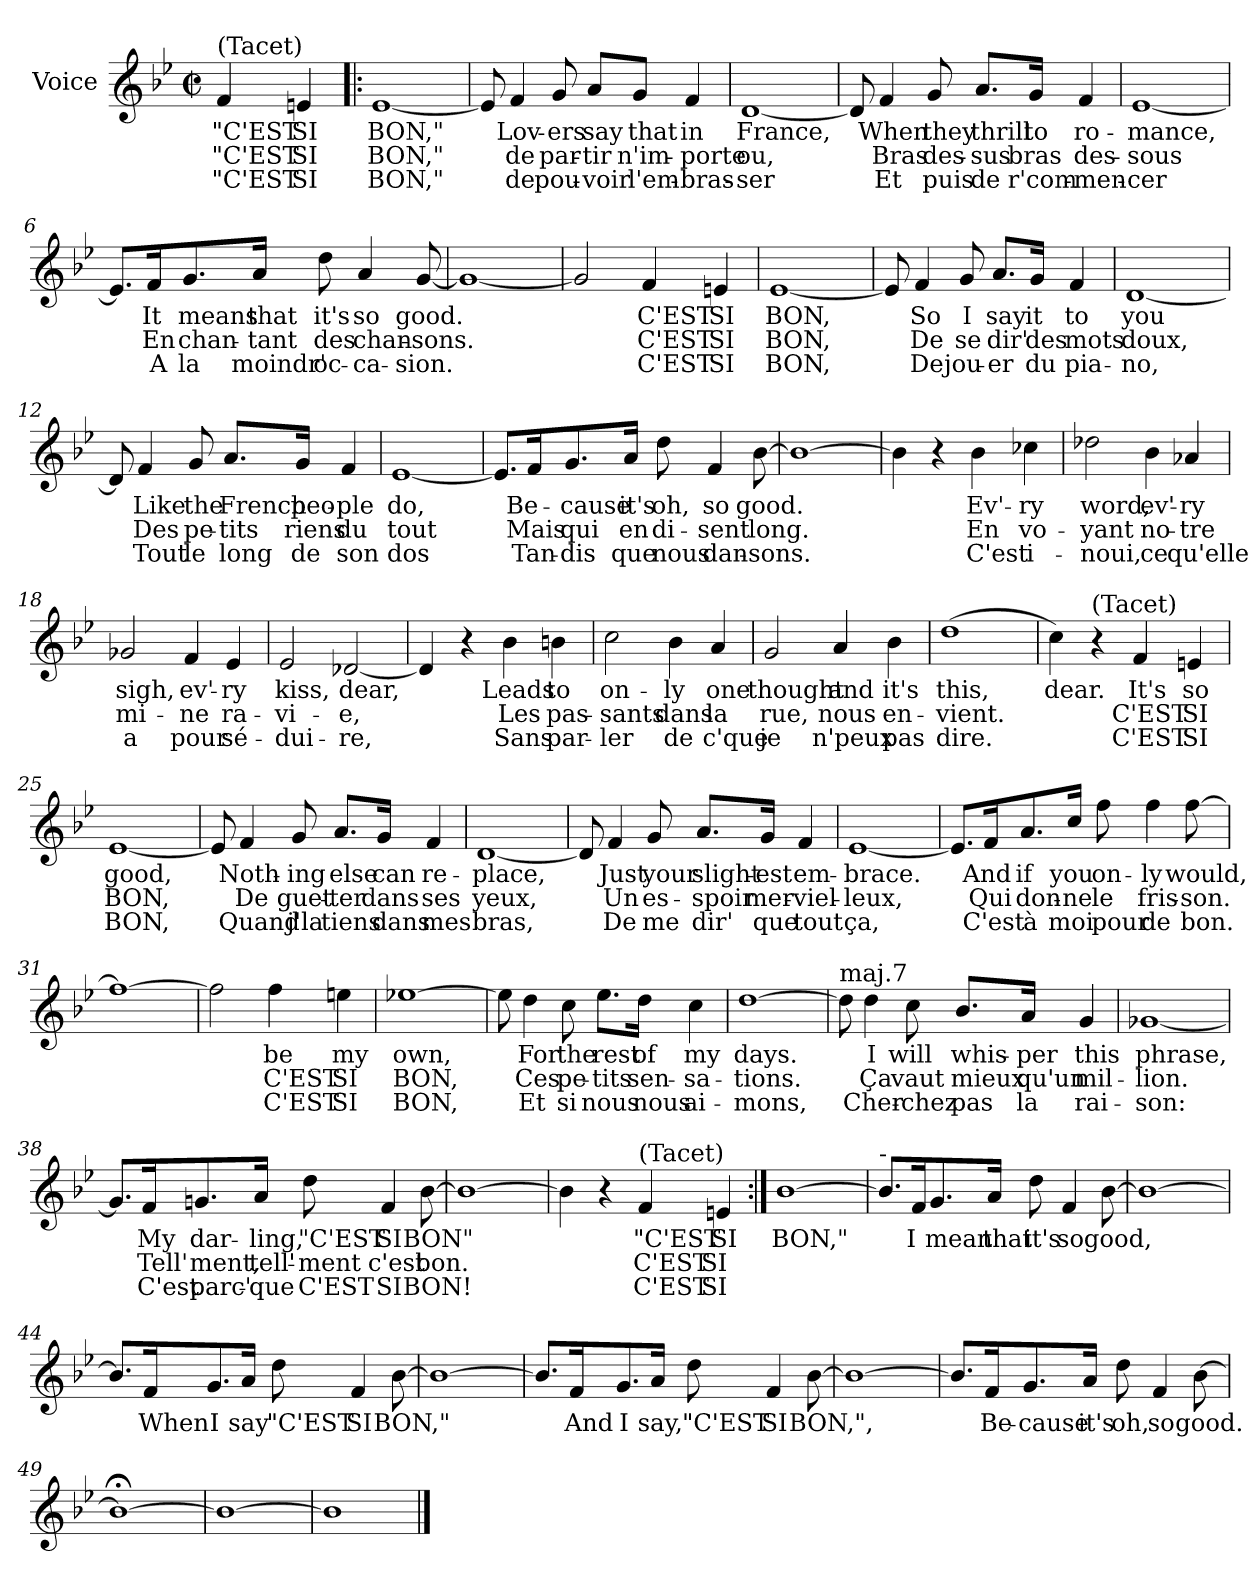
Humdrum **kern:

**kern	**text	**text	**text
*part1	*part1	*part1	*part1
*staff1	*staff1	*staff1	*staff1
*I"Voice	*	*	*
*I'Vo.	*	*	*
*clefG2	*	*	*
*k[b-e-]	*	*	*
*B-:	*	*	*
*M2/2	*	*	*
*met(c|)	*	*	*
=	=	=	=
!LO:TX:a:t=(Tacet)	!	!	!
4f/	"C'EST	"C'EST	"C'EST
4en/	SI	SI	SI
=1!|:	=1!|:	=1!|:	=1!|:
[1e-	BON,"	BON,"	BON,"
=2	=2	=2	=2
8e-/]	.	.	.
4f/	Lov-	de	de
8g/	-ers	par-	pou-
8a/L	say	-tir	-voir
8g/J	that	n'im-	l'em-
4f/	in	-porte	-bras-
=3	=3	=3	=3
[1d	France,	ou,	-ser
=4	=4	=4	=4
8d/]	.	.	.
4f/	When	Bras	Et
8g/	they	des-	puis
8.a/L	thrill	-sus	de
16g/Jk	to	bras	r'com-
4f/	ro-	des-	-men-
=5	=5	=5	=5
[1e-	-mance,	-sous	-cer
!!LO:LB:g=z
=6	=6	=6	=6
8.e-/L]	.	.	.
16f/K	It	En	A
8.g/	means	chan-	la
16a/Jk	that	-tant	moindr'
8dd\	it's	des	oc-
4a/	so	chan-	-ca-
[8g/	good.	-sons.	-sion.
=7	=7	=7	=7
1g_	.	.	.
=8	=8	=8	=8
2g/]	.	.	.
4f/	C'EST	C'EST	C'EST
4en/	SI	SI	SI
=9	=9	=9	=9
[1e-	BON,	BON,	BON,
=10	=10	=10	=10
8e-/]	.	.	.
4f/	So	De	De
8g/	I	se	jou-
8.a/L	say	dir'	-er
16g/Jk	it	des	du
4f/	to	mots	pia-
=11	=11	=11	=11
[1d	you	doux,	-no,
!!LO:LB:g=z
=12	=12	=12	=12
8d/]	.	.	.
4f/	Like	Des	Tout
8g/	the	pe-	le
8.a/L	French	-tits	long
16g/Jk	peo-	riens	de
4f/	-ple	du	son
=13	=13	=13	=13
[1e-	do,	tout	dos
=14	=14	=14	=14
8.e-/L]	.	.	.
16f/K	Be-	Mais	Tan-
8.g/	-cause	qui	-dis
16a/Jk	it's	en	que
8dd\	oh,	di-	nous
4f/	so	-sent	dan-
[8b-\	good.	long.	-sons.
=15	=15	=15	=15
1b-_	.	.	.
=16	=16	=16	=16
4b-\]	.	.	.
4r	.	.	.
4b-\	Ev'-	En	C'est
4cc-X\	-ry	vo-	i-
!!LO:LB:g=z
=17	=17	=17	=17
2dd-X\	word,	-yant	-noui,
4b-\	ev'-	no-	ce
4a-X/	-ry	-tre	qu'elle
=18	=18	=18	=18
2g-X/	sigh,	mi-	a
4f/	ev'-	-ne	pour
4e-/	-ry	ra-	sé-
=19	=19	=19	=19
2e-/	kiss,	-vi-	-dui-
[2d-X/	dear,	-e,	-re,
=20	=20	=20	=20
4d-/]	.	.	.
4r	.	.	.
4b-\	Leads	Les	Sans
4bn\	to	pas-	par-
=21	=21	=21	=21
2cc\	on-	-sants	-ler
4b-\	-ly	dans	de
4a/	one	la	c'que
=22	=22	=22	=22
2g/	thought	rue,	je
4a/	and	nous	n'peux
4b-\	it's	en-	pas
=23	=23	=23	=23
(1dd	this,	-vient.	dire.
!!LO:LB:g=z
=24	=24	=24	=24
4cc\)	dear.	.	.
!LO:TX:a:t=(Tacet)	!	!	!
4r	.	.	.
4f/	It's	C'EST	C'EST
4en/	so	SI	SI
=25	=25	=25	=25
[1e-	good,	BON,	BON,
=26	=26	=26	=26
8e-/]	.	.	.
4f/	Noth-	De	Quand
8g/	-ing	guet-	j'la
8.a/L	else	-ter	tiens
16g/Jk	can	dans	dans
4f/	re-	ses	mes
=27	=27	=27	=27
[1d	-place,	yeux,	bras,
=28	=28	=28	=28
8d/]	.	.	.
4f/	Just	Un	De
8g/	your	es-	me
8.a/L	slight-	-spoir	dir'
16g/Jk	-est	mer-	que
4f/	em-	-viel-	tout
!!LO:LB:g=z
=29	=29	=29	=29
[1e-	-brace.	-leux,	ça,
=30	=30	=30	=30
8.e-/L]	.	.	.
16f/K	And	Qui	C'est
8.a/	if	don-	à
16cc/Jk	you	-ne	moi
8ff\	on-	le	pour
4ff\	-ly	fris-	de
[8ff\	would,	-son.	bon.
=31	=31	=31	=31
1ff_	.	.	.
=32	=32	=32	=32
2ff\]	.	.	.
4ff\	be	C'EST	C'EST
4een\	my	SI	SI
=33	=33	=33	=33
[1ee-X	own,	BON,	BON,
=34	=34	=34	=34
8ee-\]	.	.	.
4dd\	For	Ces	Et
8cc\	the	pe-	si
8.ee-\L	rest	-tits	nous
16dd\Jk	of	sen-	nous
4cc\	my	-sa-	ai-
!!LO:PB:g=z
=35	=35	=35	=35
[1dd	days.	-tions.	-mons,
=36	=36	=36	=36
!LO:TX:a:t=maj.7	!	!	!
8dd\]	.	.	.
4dd\	I	Ça	Cher-
8cc\	will	vaut	-chez
8.b-/L	whis-	mieux	pas
16a/Jk	-per	qu'un	la
4g/	this	mil-	rai-
=37	=37	=37	=37
[1g-X	phrase,	-lion.	-son:
!!LO:LB:g=z
=38	=38	=38	=38
8.g-/L]	.	.	.
16f/K	My	Tell'	C'est
8.gn/	dar-	ment,	parc'-
16a/Jk	-ling,	tell'-	-que
8dd\	"C'EST	-ment	C'EST
4f/	SI	c'est	SI
[8b-\	BON"	bon.	BON!
=39	=39	=39	=39
1b-_	.	.	.
=40	=40	=40	=40
4b-\]	.	.	.
4r	.	.	.
!LO:TX:a:t=(Tacet)	!	!	!
4f/	"C'EST	C'EST	C'EST
4en/	SI	SI	SI
!!LO:LB:g=z
=41:|!	=41:|!	=41:|!	=41:|!
[1b-	BON,"	.	.
=42	=42	=42	=42
!LO:TX:a:t=-	!	!	!
8.b-/L]	.	.	.
16f/K	I	.	.
8.g/	mean	.	.
16a/Jk	that	.	.
8dd\	it's	.	.
4f/	so	.	.
[8b-\	good,	.	.
=43	=43	=43	=43
1b-_	.	.	.
=44	=44	=44	=44
8.b-/L]	.	.	.
16f/K	When	.	.
8.g/	I	.	.
16a/Jk	say	.	.
8dd\	"C'EST	.	.
4f/	SI	.	.
[8b-\	BON,"	.	.
=45	=45	=45	=45
1b-_	.	.	.
!!LO:LB:g=z
=46	=46	=46	=46
8.b-/L]	.	.	.
16f/K	And	.	.
8.g/	I	.	.
16a/Jk	say,	.	.
8dd\	"C'EST	.	.
4f/	SI	.	.
[8b-\	BON,",	.	.
=47	=47	=47	=47
1b-_	.	.	.
=48	=48	=48	=48
8.b-/L]	.	.	.
16f/K	Be-	.	.
8.g/	-cause	.	.
16a/Jk	it's	.	.
8dd\	oh,	.	.
4f/	so	.	.
[8b-\	good.	.	.
=49	=49	=49	=49
1b-;<_	.	.	.
=50	=50	=50	=50
1b-_	.	.	.
=51	=51	=51	=51
1b-]	.	.	.
==	==	==	==
*-	*-	*-	*-
